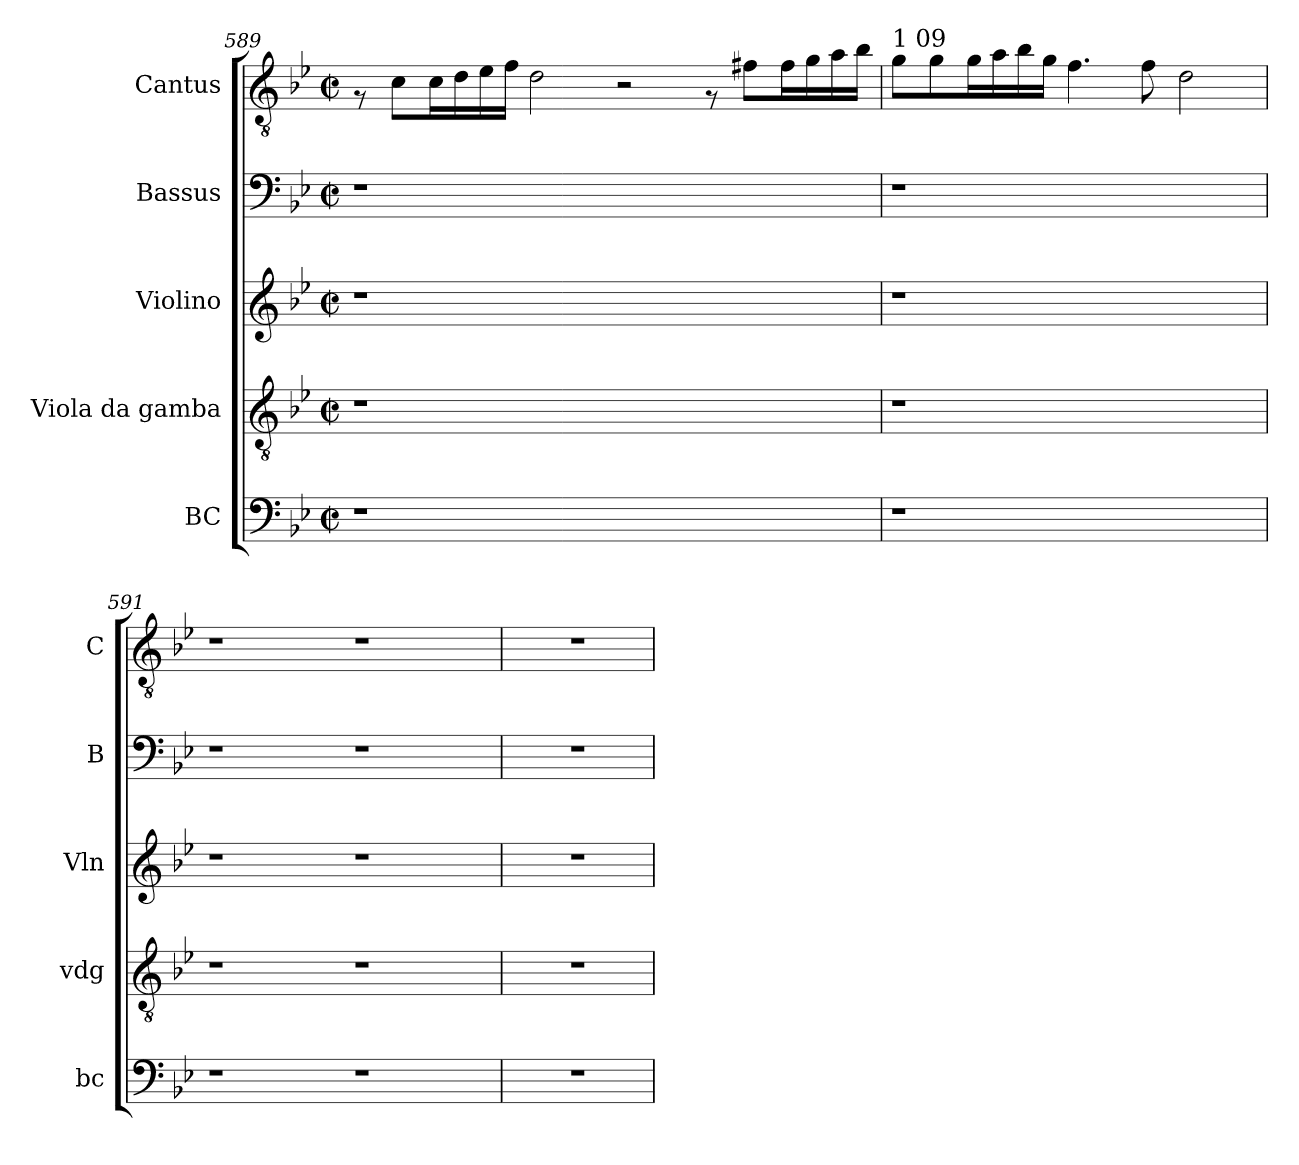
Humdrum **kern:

**kern	**kern	**kern	**kern	**kern
*part5	*part4	*part3	*part2	*part1
*staff5	*staff4	*staff3	*staff2	*staff1
*I"BC	*I"Viola da gamba	*I"Violino	*I"Bassus	*I"Cantus
*I'bc	*I'vdg	*I'Vln	*I'B	*I'C
*clefF4	*clefGv2	*clefG2	*clefF4	*clefGv2
*k[b-e-]	*k[b-e-]	*k[b-e-]	*k[b-e-]	*k[b-e-]
*B-:	*B-:	*B-:	*B-:	*B-:
*M2/2	*M2/2	*M2/2	*M2/2	*M2/2
*met(c|)	*met(c|)	*met(c|)	*met(c|)	*met(c|)
=589	=589	=589	=589	=589
1r	1r	1r	1r	8rF
.	.	.	.	8c\L
.	.	.	.	16c\L
.	.	.	.	16d\
.	.	.	.	16e-\
.	.	.	.	16f\JJ
.	.	.	.	2d\
1ryy	1ryy	1ryy	1ryy	2r
.	.	.	.	8rF
.	.	.	.	8f#X\L
.	.	.	.	16f#\L
.	.	.	.	16g\
.	.	.	.	16a\
.	.	.	.	16b-\JJ
!!LO:LB:g=z
=590	=590	=590	=590	=590
!	!	!	!	!LO:TX:a:t=1 09
1r	1r	1r	1r	8g\L
.	.	.	.	8g\
.	.	.	.	16g\L
.	.	.	.	16a\
.	.	.	.	16b-\
.	.	.	.	16g\JJ
.	.	.	.	4.f\
.	.	.	.	8f\
2ryy	2ryy	2ryy	2ryy	2d\
=591	=591	=591	=591	=591
1r	1r	1r	1r	1r
1r	1r	1r	1r	1r
=592	=592	=592	=592	=592
1r	1r	1r	1r	1r
=	=	=	=	=
*-	*-	*-	*-	*-
